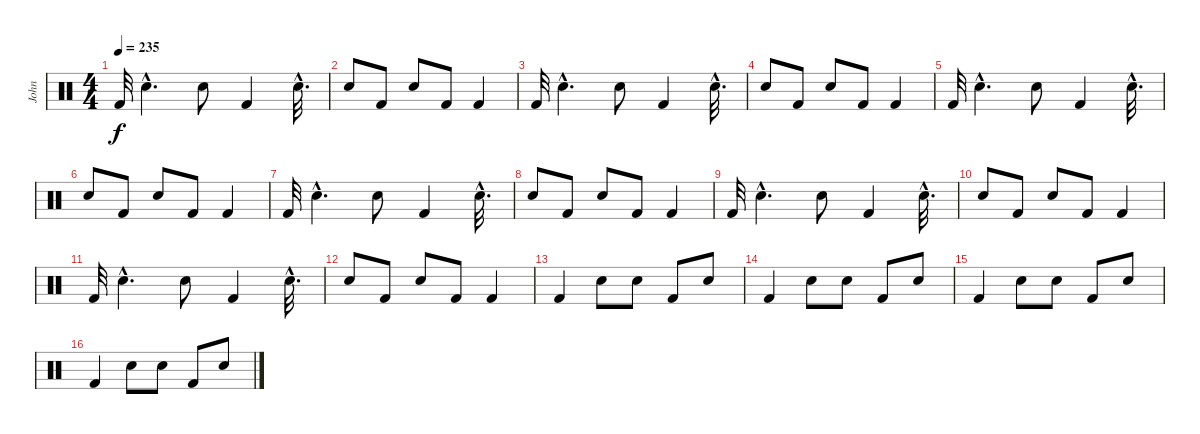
\track ("John" "John") {instrument percussion}
\staff {score}
\articulation defaults
\ts (4 4)
\tempo 235
\clef neutral
\ks c "Kick (hit) 2".32{dy f} "Snare (hit) 2"{hac}.4{d} "Snare (hit) 2".8 "Kick (hit) 2".4 "Snare (hit) 2"{hac}.32{d}
|
"Snare (hit) 2".8 "Kick (hit) 2".8 "Snare (hit) 2".8 "Kick (hit) 2".8 "Kick (hit) 2".4 |
"Kick (hit) 2".32 "Snare (hit) 2"{hac}.4{d} "Snare (hit) 2".8 "Kick (hit) 2".4 "Snare (hit) 2"{hac}.32{d} |
"Snare (hit) 2".8 "Kick (hit) 2".8 "Snare (hit) 2".8 "Kick (hit) 2".8 "Kick (hit) 2".4 |
"Kick (hit) 2".32 "Snare (hit) 2"{hac}.4{d} "Snare (hit) 2".8 "Kick (hit) 2".4 "Snare (hit) 2"{hac}.32{d} |
"Snare (hit) 2".8 "Kick (hit) 2".8 "Snare (hit) 2".8 "Kick (hit) 2".8 "Kick (hit) 2".4 |
"Kick (hit) 2".32 "Snare (hit) 2"{hac}.4{d} "Snare (hit) 2".8 "Kick (hit) 2".4 "Snare (hit) 2"{hac}.32{d} |
"Snare (hit) 2".8 "Kick (hit) 2".8 "Snare (hit) 2".8 "Kick (hit) 2".8 "Kick (hit) 2".4 |
"Kick (hit) 2".32 "Snare (hit) 2"{hac}.4{d} "Snare (hit) 2".8 "Kick (hit) 2".4 "Snare (hit) 2"{hac}.32{d} |
"Snare (hit) 2".8 "Kick (hit) 2".8 "Snare (hit) 2".8 "Kick (hit) 2".8 "Kick (hit) 2".4 |
"Kick (hit) 2".32 "Snare (hit) 2"{hac}.4{d} "Snare (hit) 2".8 "Kick (hit) 2".4 "Snare (hit) 2"{hac}.32{d} |
"Snare (hit) 2".8 "Kick (hit) 2".8 "Snare (hit) 2".8 "Kick (hit) 2".8 "Kick (hit) 2".4 |
"Kick (hit) 2".4 "Snare (hit) 2".8 "Snare (hit) 2".8 "Kick (hit) 2".8 "Snare (hit) 2".8 |
"Kick (hit) 2".4 "Snare (hit) 2".8 "Snare (hit) 2".8 "Kick (hit) 2".8 "Snare (hit) 2".8 |
"Kick (hit) 2".4 "Snare (hit) 2".8 "Snare (hit) 2".8 "Kick (hit) 2".8 "Snare (hit) 2".8 |
"Kick (hit) 2".4 "Snare (hit) 2".8 "Snare (hit) 2".8 "Kick (hit) 2".8 "Snare (hit) 2".8
